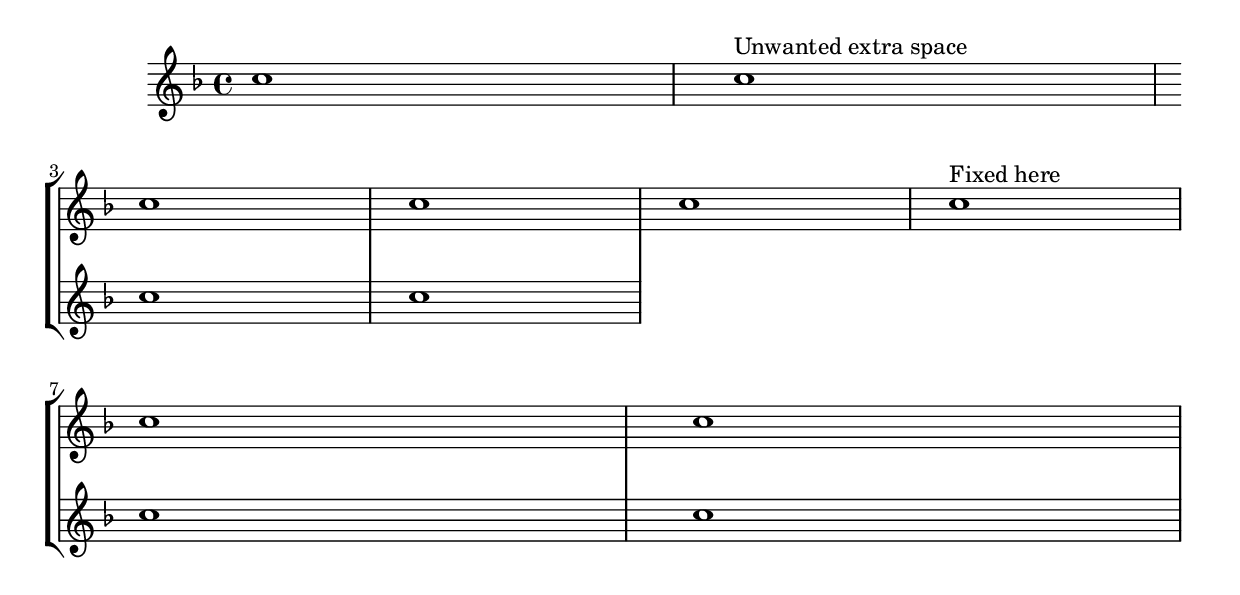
%% Do not edit this file; it is automatically
%% generated from LSR http://lsr.dsi.unimi.it
%% This file is in the public domain.
\version "2.13.10"

\header {
  lsrtags = "staff-notation, contexts-and-engravers, breaks"

%% Translation of GIT committish: 5cab62e8738ff02eead438042743116391f306f5
  texidoces = "
Al añadir un pentagrama nuevo en un salto de línea, por desgracia
se añade un espacio adicional al final de la línea antes del salto
(reservado para hacer sitio a un cambio de armadura que de todas
formas no se va a imprimir). La solución alternativa es añadir un
ajuste para @code{Staff.explicitKeySignatureVisibility} como se
muestra en el ejemplo.

"
  doctitlees = "Añadir un pentagrama adicional en un salto de línea"

  texidoc = "
When adding a new staff at a line break, some extra space is
unfortunately added at the end of the line before the break (to fit in
a key signature change, which  will never be printed anyway).  The
workaround is to add a setting of
@code{Staff.explicitKeySignatureVisibility} as is shown in the example.


"
  doctitle = "Adding an extra staff at a line break"
} % begin verbatim

\score {
  \new StaffGroup \relative c'' {
    \new Staff
    \key f \major
    c1 c^"Unwanted extra space" \break
    << { c1 | c }
       \new Staff {
         \key f \major
         \once \override Staff.TimeSignature #'stencil = ##f
         c1 | c
       }
    >>
    c1 | c^"Fixed here" \break
    << { c1 | c }
       \new Staff {
         \once \set Staff.explicitKeySignatureVisibility = #end-of-line-invisible
         \key f \major
         \once \override Staff.TimeSignature #'stencil = ##f
         c1 | c
       }
    >>
  }
}

